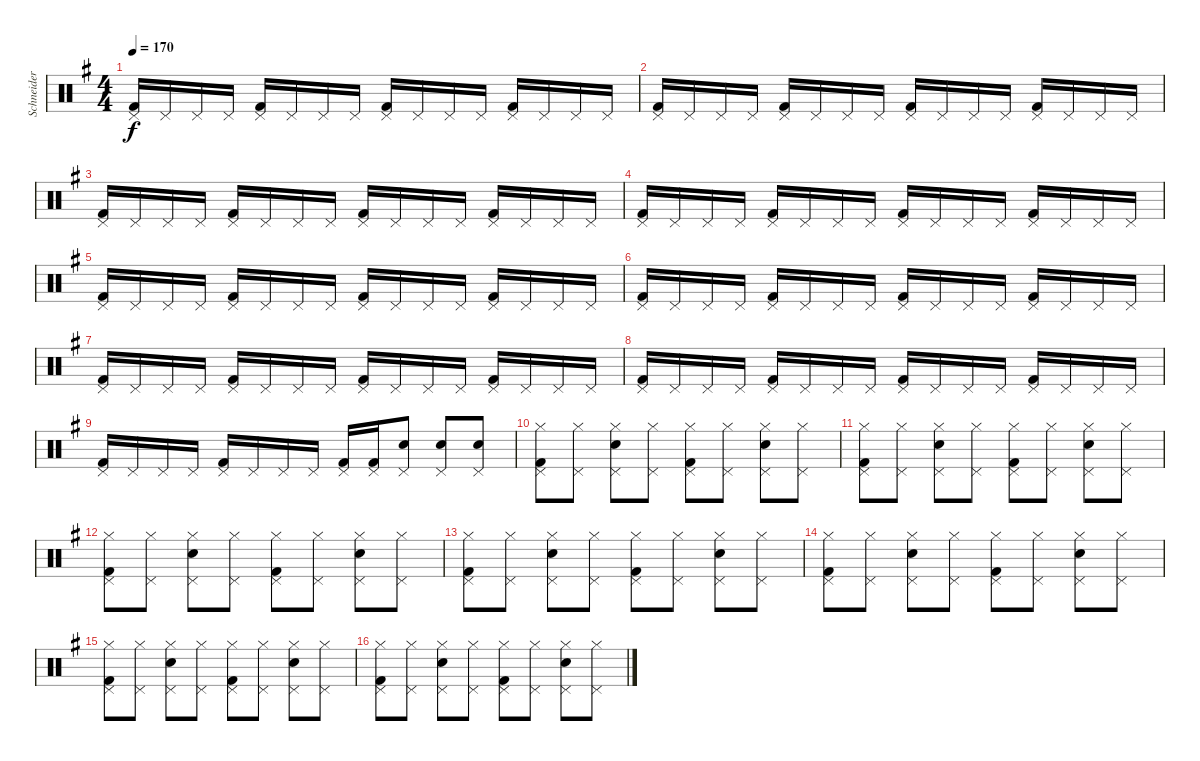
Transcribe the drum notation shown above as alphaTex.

\track ("Schneider" "Schneider") {instrument percussion}
\staff {score}
\articulation defaults
\ts (4 4)
\tempo 170
\clef neutral
\ks g
("Pedal Hi-Hat (hit)" "Kick (hit) 2").16{dy f volume 10} "Pedal Hi-Hat (hit)".16 "Pedal Hi-Hat (hit)".16 "Pedal Hi-Hat (hit)".16 ("Pedal Hi-Hat (hit)" "Kick (hit) 2").16 "Pedal Hi-Hat (hit)".16 "Pedal Hi-Hat (hit)".16 "Pedal Hi-Hat (hit)".16 ("Pedal Hi-Hat (hit)" "Kick (hit) 2").16 "Pedal Hi-Hat (hit)".16 "Pedal Hi-Hat (hit)".16 "Pedal Hi-Hat (hit)".16 ("Pedal Hi-Hat (hit)" "Kick (hit) 2").16 "Pedal Hi-Hat (hit)".16 "Pedal Hi-Hat (hit)".16 "Pedal Hi-Hat (hit)".16 |
("Pedal Hi-Hat (hit)" "Kick (hit) 2").16{volume 14} "Pedal Hi-Hat (hit)".16 "Pedal Hi-Hat (hit)".16 "Pedal Hi-Hat (hit)".16 ("Pedal Hi-Hat (hit)" "Kick (hit) 2").16 "Pedal Hi-Hat (hit)".16 "Pedal Hi-Hat (hit)".16 "Pedal Hi-Hat (hit)".16 ("Pedal Hi-Hat (hit)" "Kick (hit) 2").16 "Pedal Hi-Hat (hit)".16 "Pedal Hi-Hat (hit)".16 "Pedal Hi-Hat (hit)".16 ("Pedal Hi-Hat (hit)" "Kick (hit) 2").16 "Pedal Hi-Hat (hit)".16 "Pedal Hi-Hat (hit)".16 "Pedal Hi-Hat (hit)".16 |
("Pedal Hi-Hat (hit)" "Kick (hit) 2").16 "Pedal Hi-Hat (hit)".16 "Pedal Hi-Hat (hit)".16 "Pedal Hi-Hat (hit)".16 ("Pedal Hi-Hat (hit)" "Kick (hit) 2").16 "Pedal Hi-Hat (hit)".16 "Pedal Hi-Hat (hit)".16 "Pedal Hi-Hat (hit)".16 ("Pedal Hi-Hat (hit)" "Kick (hit) 2").16 "Pedal Hi-Hat (hit)".16 "Pedal Hi-Hat (hit)".16 "Pedal Hi-Hat (hit)".16 ("Pedal Hi-Hat (hit)" "Kick (hit) 2").16 "Pedal Hi-Hat (hit)".16 "Pedal Hi-Hat (hit)".16 "Pedal Hi-Hat (hit)".16 |
("Pedal Hi-Hat (hit)" "Kick (hit) 2").16 "Pedal Hi-Hat (hit)".16 "Pedal Hi-Hat (hit)".16 "Pedal Hi-Hat (hit)".16 ("Pedal Hi-Hat (hit)" "Kick (hit) 2").16 "Pedal Hi-Hat (hit)".16 "Pedal Hi-Hat (hit)".16 "Pedal Hi-Hat (hit)".16 ("Pedal Hi-Hat (hit)" "Kick (hit) 2").16 "Pedal Hi-Hat (hit)".16 "Pedal Hi-Hat (hit)".16 "Pedal Hi-Hat (hit)".16 ("Pedal Hi-Hat (hit)" "Kick (hit) 2").16 "Pedal Hi-Hat (hit)".16 "Pedal Hi-Hat (hit)".16 "Pedal Hi-Hat (hit)".16 |
("Pedal Hi-Hat (hit)" "Kick (hit) 2").16 "Pedal Hi-Hat (hit)".16 "Pedal Hi-Hat (hit)".16 "Pedal Hi-Hat (hit)".16 ("Pedal Hi-Hat (hit)" "Kick (hit) 2").16 "Pedal Hi-Hat (hit)".16 "Pedal Hi-Hat (hit)".16 "Pedal Hi-Hat (hit)".16 ("Pedal Hi-Hat (hit)" "Kick (hit) 2").16 "Pedal Hi-Hat (hit)".16 "Pedal Hi-Hat (hit)".16 "Pedal Hi-Hat (hit)".16 ("Pedal Hi-Hat (hit)" "Kick (hit) 2").16 "Pedal Hi-Hat (hit)".16 "Pedal Hi-Hat (hit)".16 "Pedal Hi-Hat (hit)".16 |
("Pedal Hi-Hat (hit)" "Kick (hit) 2").16 "Pedal Hi-Hat (hit)".16 "Pedal Hi-Hat (hit)".16 "Pedal Hi-Hat (hit)".16 ("Pedal Hi-Hat (hit)" "Kick (hit) 2").16 "Pedal Hi-Hat (hit)".16 "Pedal Hi-Hat (hit)".16 "Pedal Hi-Hat (hit)".16 ("Pedal Hi-Hat (hit)" "Kick (hit) 2").16 "Pedal Hi-Hat (hit)".16 "Pedal Hi-Hat (hit)".16 "Pedal Hi-Hat (hit)".16 ("Pedal Hi-Hat (hit)" "Kick (hit) 2").16 "Pedal Hi-Hat (hit)".16 "Pedal Hi-Hat (hit)".16 "Pedal Hi-Hat (hit)".16 |
("Pedal Hi-Hat (hit)" "Kick (hit) 2").16 "Pedal Hi-Hat (hit)".16 "Pedal Hi-Hat (hit)".16 "Pedal Hi-Hat (hit)".16 ("Pedal Hi-Hat (hit)" "Kick (hit) 2").16 "Pedal Hi-Hat (hit)".16 "Pedal Hi-Hat (hit)".16 "Pedal Hi-Hat (hit)".16 ("Pedal Hi-Hat (hit)" "Kick (hit) 2").16 "Pedal Hi-Hat (hit)".16 "Pedal Hi-Hat (hit)".16 "Pedal Hi-Hat (hit)".16 ("Pedal Hi-Hat (hit)" "Kick (hit) 2").16 "Pedal Hi-Hat (hit)".16 "Pedal Hi-Hat (hit)".16 "Pedal Hi-Hat (hit)".16 |
("Pedal Hi-Hat (hit)" "Kick (hit) 2").16 "Pedal Hi-Hat (hit)".16 "Pedal Hi-Hat (hit)".16 "Pedal Hi-Hat (hit)".16 ("Pedal Hi-Hat (hit)" "Kick (hit) 2").16 "Pedal Hi-Hat (hit)".16 "Pedal Hi-Hat (hit)".16 "Pedal Hi-Hat (hit)".16 ("Pedal Hi-Hat (hit)" "Kick (hit) 2").16 "Pedal Hi-Hat (hit)".16 "Pedal Hi-Hat (hit)".16 "Pedal Hi-Hat (hit)".16 ("Pedal Hi-Hat (hit)" "Kick (hit) 2").16 "Pedal Hi-Hat (hit)".16 "Pedal Hi-Hat (hit)".16 "Pedal Hi-Hat (hit)".16 |
("Pedal Hi-Hat (hit)" "Kick (hit) 2").16 "Pedal Hi-Hat (hit)".16 "Pedal Hi-Hat (hit)".16 "Pedal Hi-Hat (hit)".16 ("Pedal Hi-Hat (hit)" "Kick (hit) 2").16 "Pedal Hi-Hat (hit)".16 "Pedal Hi-Hat (hit)".16 "Pedal Hi-Hat (hit)".16 ("Pedal Hi-Hat (hit)" "Kick (hit) 2").16 ("Pedal Hi-Hat (hit)" "Kick (hit) 2").16 ("Pedal Hi-Hat (hit)" "Electric Snare (hit)").8 ("Pedal Hi-Hat (hit)" "Electric Snare (hit)").8 ("Pedal Hi-Hat (hit)" "Electric Snare (hit)").8 |
("Hi-Hat (closed)" "Pedal Hi-Hat (hit)" "Kick (hit) 2").8 ("Hi-Hat (closed)" "Pedal Hi-Hat (hit)").8 ("Hi-Hat (closed)" "Pedal Hi-Hat (hit)" "Snare (hit) 2").8 ("Hi-Hat (closed)" "Pedal Hi-Hat (hit)").8 ("Hi-Hat (closed)" "Pedal Hi-Hat (hit)" "Kick (hit) 2").8 ("Hi-Hat (closed)" "Pedal Hi-Hat (hit)").8 ("Hi-Hat (closed)" "Pedal Hi-Hat (hit)" "Snare (hit) 2").8 ("Hi-Hat (closed)" "Pedal Hi-Hat (hit)").8 |
("Hi-Hat (closed)" "Pedal Hi-Hat (hit)" "Kick (hit) 2").8 ("Hi-Hat (closed)" "Pedal Hi-Hat (hit)").8 ("Hi-Hat (closed)" "Pedal Hi-Hat (hit)" "Snare (hit) 2").8 ("Hi-Hat (closed)" "Pedal Hi-Hat (hit)").8 ("Hi-Hat (closed)" "Pedal Hi-Hat (hit)" "Kick (hit) 2").8 ("Hi-Hat (closed)" "Pedal Hi-Hat (hit)").8 ("Hi-Hat (closed)" "Pedal Hi-Hat (hit)" "Snare (hit) 2").8 ("Hi-Hat (closed)" "Pedal Hi-Hat (hit)").8 |
("Hi-Hat (closed)" "Pedal Hi-Hat (hit)" "Kick (hit) 2").8 ("Hi-Hat (closed)" "Pedal Hi-Hat (hit)").8 ("Hi-Hat (closed)" "Pedal Hi-Hat (hit)" "Snare (hit) 2").8 ("Hi-Hat (closed)" "Pedal Hi-Hat (hit)").8 ("Hi-Hat (closed)" "Pedal Hi-Hat (hit)" "Kick (hit) 2").8 ("Hi-Hat (closed)" "Pedal Hi-Hat (hit)").8 ("Hi-Hat (closed)" "Pedal Hi-Hat (hit)" "Snare (hit) 2").8 ("Hi-Hat (closed)" "Pedal Hi-Hat (hit)").8 |
("Hi-Hat (closed)" "Pedal Hi-Hat (hit)" "Kick (hit) 2").8 ("Hi-Hat (closed)" "Pedal Hi-Hat (hit)").8 ("Hi-Hat (closed)" "Pedal Hi-Hat (hit)" "Snare (hit) 2").8 ("Hi-Hat (closed)" "Pedal Hi-Hat (hit)").8 ("Hi-Hat (closed)" "Pedal Hi-Hat (hit)" "Kick (hit) 2").8 ("Hi-Hat (closed)" "Pedal Hi-Hat (hit)").8 ("Hi-Hat (closed)" "Pedal Hi-Hat (hit)" "Snare (hit) 2").8 ("Hi-Hat (closed)" "Pedal Hi-Hat (hit)").8 |
("Hi-Hat (closed)" "Pedal Hi-Hat (hit)" "Kick (hit) 2").8 ("Hi-Hat (closed)" "Pedal Hi-Hat (hit)").8 ("Hi-Hat (closed)" "Pedal Hi-Hat (hit)" "Snare (hit) 2").8 ("Hi-Hat (closed)" "Pedal Hi-Hat (hit)").8 ("Hi-Hat (closed)" "Pedal Hi-Hat (hit)" "Kick (hit) 2").8 ("Hi-Hat (closed)" "Pedal Hi-Hat (hit)").8 ("Hi-Hat (closed)" "Pedal Hi-Hat (hit)" "Snare (hit) 2").8 ("Hi-Hat (closed)" "Pedal Hi-Hat (hit)").8 |
("Hi-Hat (closed)" "Pedal Hi-Hat (hit)" "Kick (hit) 2").8 ("Hi-Hat (closed)" "Pedal Hi-Hat (hit)").8 ("Hi-Hat (closed)" "Pedal Hi-Hat (hit)" "Snare (hit) 2").8 ("Hi-Hat (closed)" "Pedal Hi-Hat (hit)").8 ("Hi-Hat (closed)" "Pedal Hi-Hat (hit)" "Kick (hit) 2").8 ("Hi-Hat (closed)" "Pedal Hi-Hat (hit)").8 ("Hi-Hat (closed)" "Pedal Hi-Hat (hit)" "Snare (hit) 2").8 ("Hi-Hat (closed)" "Pedal Hi-Hat (hit)").8 |
("Hi-Hat (closed)" "Pedal Hi-Hat (hit)" "Kick (hit) 2").8 ("Hi-Hat (closed)" "Pedal Hi-Hat (hit)").8 ("Hi-Hat (closed)" "Pedal Hi-Hat (hit)" "Snare (hit) 2").8 ("Hi-Hat (closed)" "Pedal Hi-Hat (hit)").8 ("Hi-Hat (closed)" "Pedal Hi-Hat (hit)" "Kick (hit) 2").8 ("Hi-Hat (closed)" "Pedal Hi-Hat (hit)").8 ("Hi-Hat (closed)" "Pedal Hi-Hat (hit)" "Snare (hit) 2").8 ("Hi-Hat (closed)" "Pedal Hi-Hat (hit)").8
